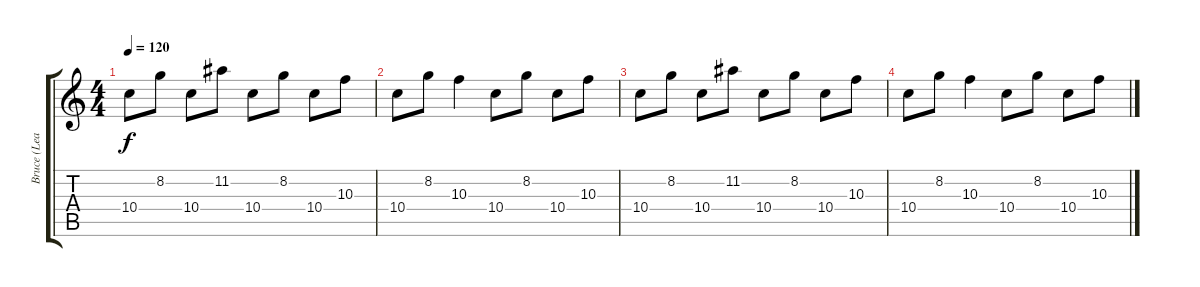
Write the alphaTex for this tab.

\track ("Bruce (Lead)" "Bruce (Lea") {instrument distortionguitar}
\staff {score tabs}
\tuning (E4 B3 G3 D3 A2 E2) {hide}
\ts (4 4)
\tempo 120
\clef g2
\ks c
10.4.8{dy f} 8.2.8 10.4.8 11.2.8 10.4.8 8.2.8 10.4.8 10.3.8 |
10.4.8 8.2.8 10.3.4 10.4.8 8.2.8 10.4.8 10.3.8 |
10.4.8 8.2.8 10.4.8 11.2.8 10.4.8 8.2.8 10.4.8 10.3.8 |
10.4.8 8.2.8 10.3.4 10.4.8 8.2.8 10.4.8 10.3.8
